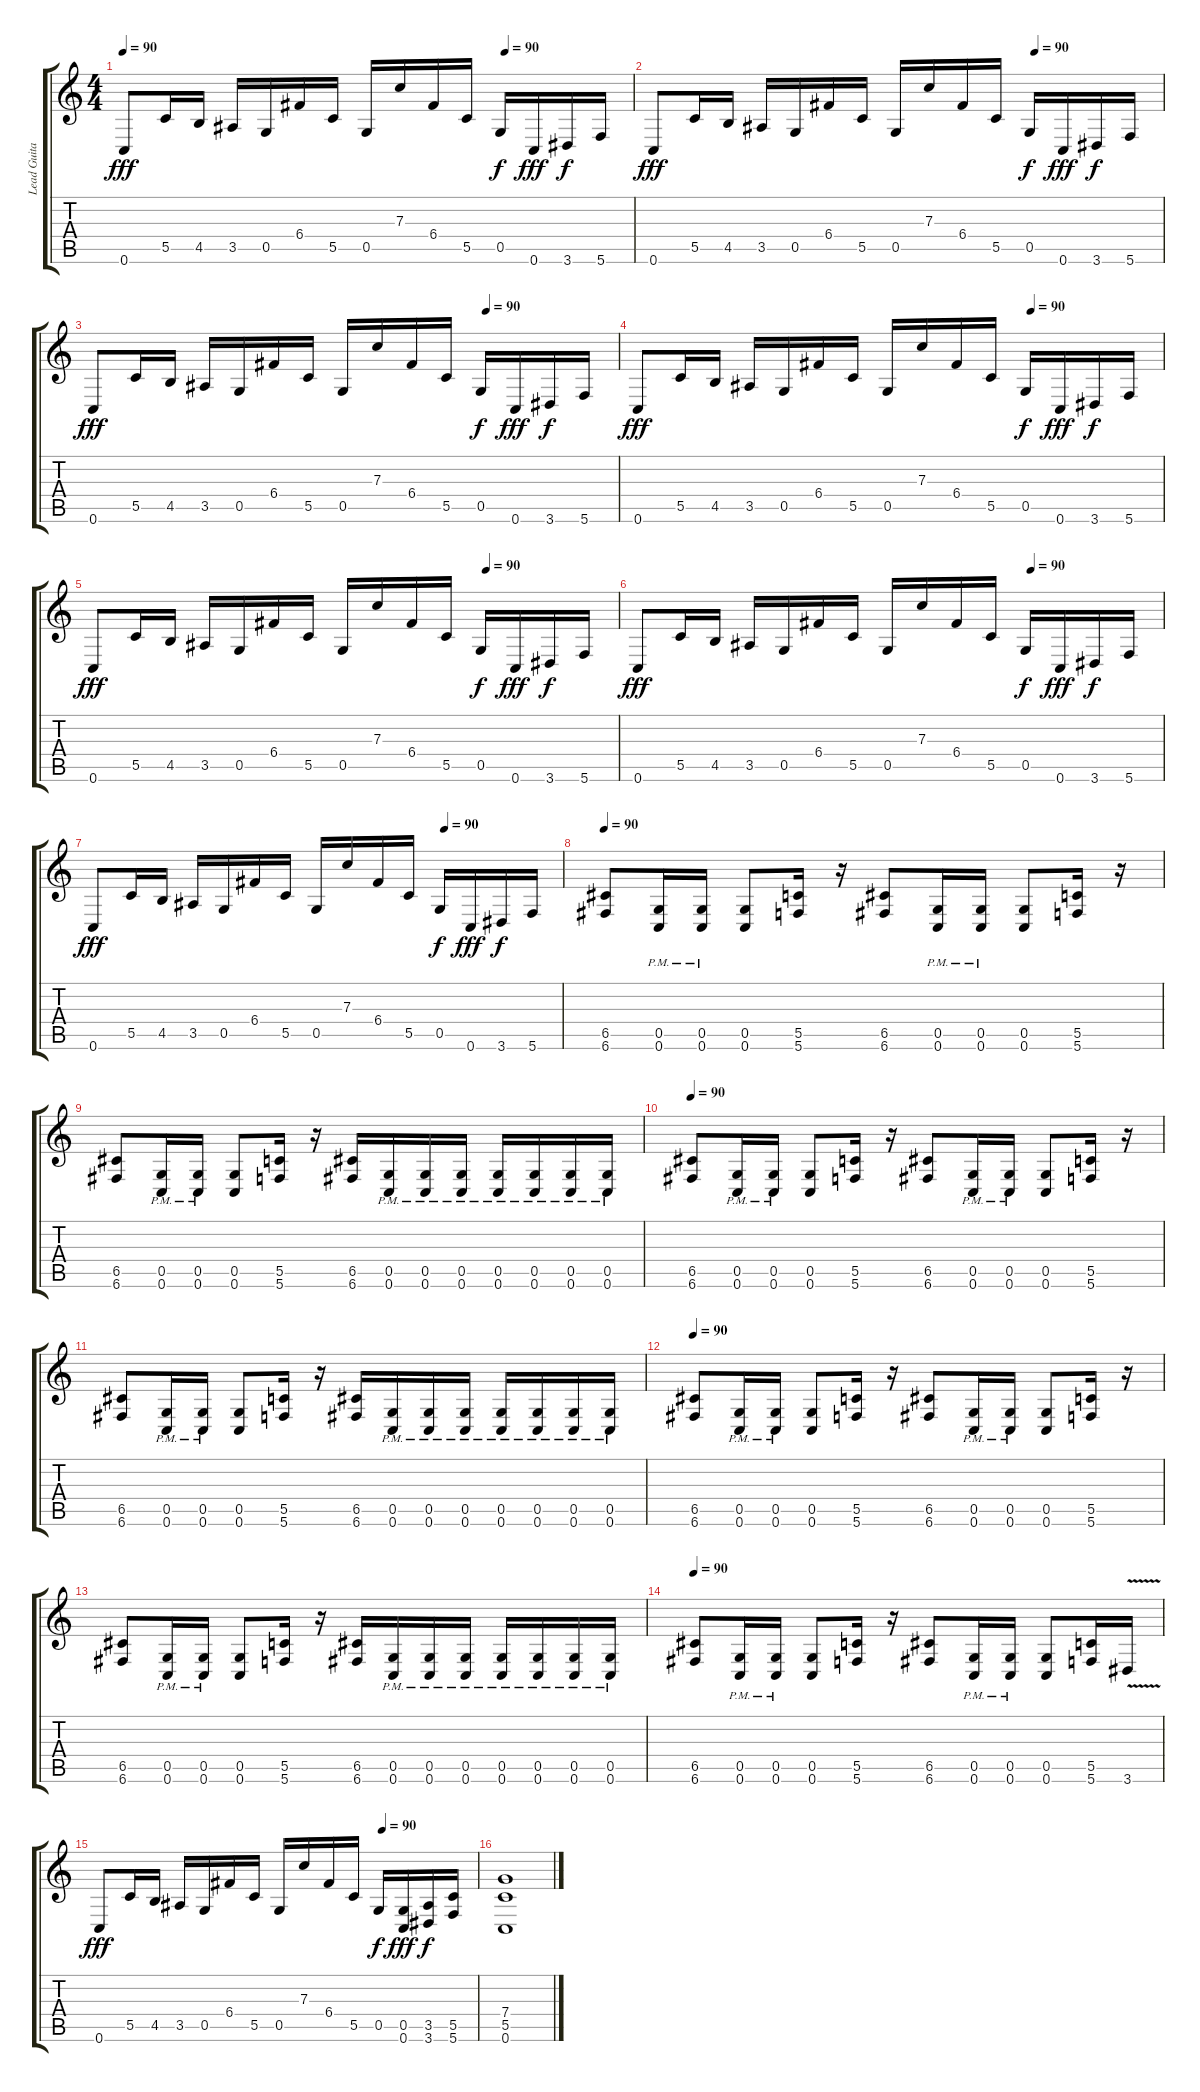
\track ("Lead Guitar" "Lead Guita") {instrument distortionguitar}
\staff {score tabs}
\tuning (D4 A3 F3 C3 G2 C2) {hide}
\ts (4 4)
\tempo 90
\tempo (90 0.75)
\clef g2
\ks c
0.6.8{dy fff} 5.5.16 4.5.16 3.5.16 0.5.16 6.4.16 5.5.16 0.5.16 7.3.16 6.4.16 5.5.16 0.5.16{dy f} 0.6.16{dy fff} 3.6.16{dy f} 5.6.16 |
\tempo (90 0.75)
0.6.8{dy fff} 5.5.16 4.5.16 3.5.16 0.5.16 6.4.16 5.5.16 0.5.16 7.3.16 6.4.16 5.5.16 0.5.16{dy f} 0.6.16{dy fff} 3.6.16{dy f} 5.6.16 |
\tempo (90 0.75)
0.6.8{dy fff} 5.5.16 4.5.16 3.5.16 0.5.16 6.4.16 5.5.16 0.5.16 7.3.16 6.4.16 5.5.16 0.5.16{dy f} 0.6.16{dy fff} 3.6.16{dy f} 5.6.16 |
\tempo (90 0.75)
0.6.8{dy fff} 5.5.16 4.5.16 3.5.16 0.5.16 6.4.16 5.5.16 0.5.16 7.3.16 6.4.16 5.5.16 0.5.16{dy f} 0.6.16{dy fff} 3.6.16{dy f} 5.6.16 |
\tempo (90 0.75)
0.6.8{dy fff} 5.5.16 4.5.16 3.5.16 0.5.16 6.4.16 5.5.16 0.5.16 7.3.16 6.4.16 5.5.16 0.5.16{dy f} 0.6.16{dy fff} 3.6.16{dy f} 5.6.16 |
\tempo (90 0.75)
0.6.8{dy fff} 5.5.16 4.5.16 3.5.16 0.5.16 6.4.16 5.5.16 0.5.16 7.3.16 6.4.16 5.5.16 0.5.16{dy f} 0.6.16{dy fff} 3.6.16{dy f} 5.6.16 |
\tempo (90 0.75)
0.6.8{dy fff} 5.5.16 4.5.16 3.5.16 0.5.16 6.4.16 5.5.16 0.5.16 7.3.16 6.4.16 5.5.16 0.5.16{dy f} 0.6.16{dy fff} 3.6.16{dy f} 5.6.16 |
\tempo 90
(6.5 6.6).8 (0.5 0.6{pm}).16 (0.5 0.6{pm}).16 (0.5 0.6).8 (5.5 5.6).16 r.16 (6.5 6.6).8 (0.5 0.6{pm}).16 (0.5 0.6{pm}).16 (0.5 0.6).8 (5.5 5.6).16 r.16 |
(6.5 6.6).8 (0.5{pm} 0.6).16 (0.5{pm} 0.6).16 (0.5 0.6).8 (5.5 5.6).16 r.16 (6.5 6.6).16 (0.5{pm} 0.6{pm}).16 (0.5{pm} 0.6{pm}).16 (0.5{pm} 0.6{pm}).16 (0.5{pm} 0.6{pm}).16 (0.5{pm} 0.6{pm}).16 (0.5{pm} 0.6{pm}).16 (0.5{pm} 0.6{pm}).16 |
\tempo 90
(6.5 6.6).8 (0.5 0.6{pm}).16 (0.5 0.6{pm}).16 (0.5 0.6).8 (5.5 5.6).16 r.16 (6.5 6.6).8 (0.5 0.6{pm}).16 (0.5 0.6{pm}).16 (0.5 0.6).8 (5.5 5.6).16 r.16 |
(6.5 6.6).8 (0.5{pm} 0.6).16 (0.5{pm} 0.6).16 (0.5 0.6).8 (5.5 5.6).16 r.16 (6.5 6.6).16 (0.5{pm} 0.6{pm}).16 (0.5{pm} 0.6{pm}).16 (0.5{pm} 0.6{pm}).16 (0.5{pm} 0.6{pm}).16 (0.5{pm} 0.6{pm}).16 (0.5{pm} 0.6{pm}).16 (0.5{pm} 0.6{pm}).16 |
\tempo 90
(6.5 6.6).8 (0.5 0.6{pm}).16 (0.5 0.6{pm}).16 (0.5 0.6).8 (5.5 5.6).16 r.16 (6.5 6.6).8 (0.5 0.6{pm}).16 (0.5 0.6{pm}).16 (0.5 0.6).8 (5.5 5.6).16 r.16 |
(6.5 6.6).8 (0.5{pm} 0.6).16 (0.5{pm} 0.6).16 (0.5 0.6).8 (5.5 5.6).16 r.16 (6.5 6.6).16 (0.5{pm} 0.6{pm}).16 (0.5{pm} 0.6{pm}).16 (0.5{pm} 0.6{pm}).16 (0.5{pm} 0.6{pm}).16 (0.5{pm} 0.6{pm}).16 (0.5{pm} 0.6{pm}).16 (0.5{pm} 0.6{pm}).16 |
\tempo 90
(6.5 6.6).8 (0.5 0.6{pm}).16 (0.5 0.6{pm}).16 (0.5 0.6).8 (5.5 5.6).16 r.16 (6.5 6.6).8 (0.5 0.6{pm}).16 (0.5 0.6{pm}).16 (0.5 0.6).8 (5.5 5.6).16 3.6{v}.16 |
\tempo (90 0.75)
0.6.8{dy fff} 5.5.16 4.5.16 3.5.16 0.5.16 6.4.16 5.5.16 0.5.16 7.3.16 6.4.16 5.5.16 0.5.16{dy f} (0.5 0.6).16{dy fff} (3.5 3.6).16{dy f} (5.5 5.6).16 |
(7.4 5.5 0.6).1
